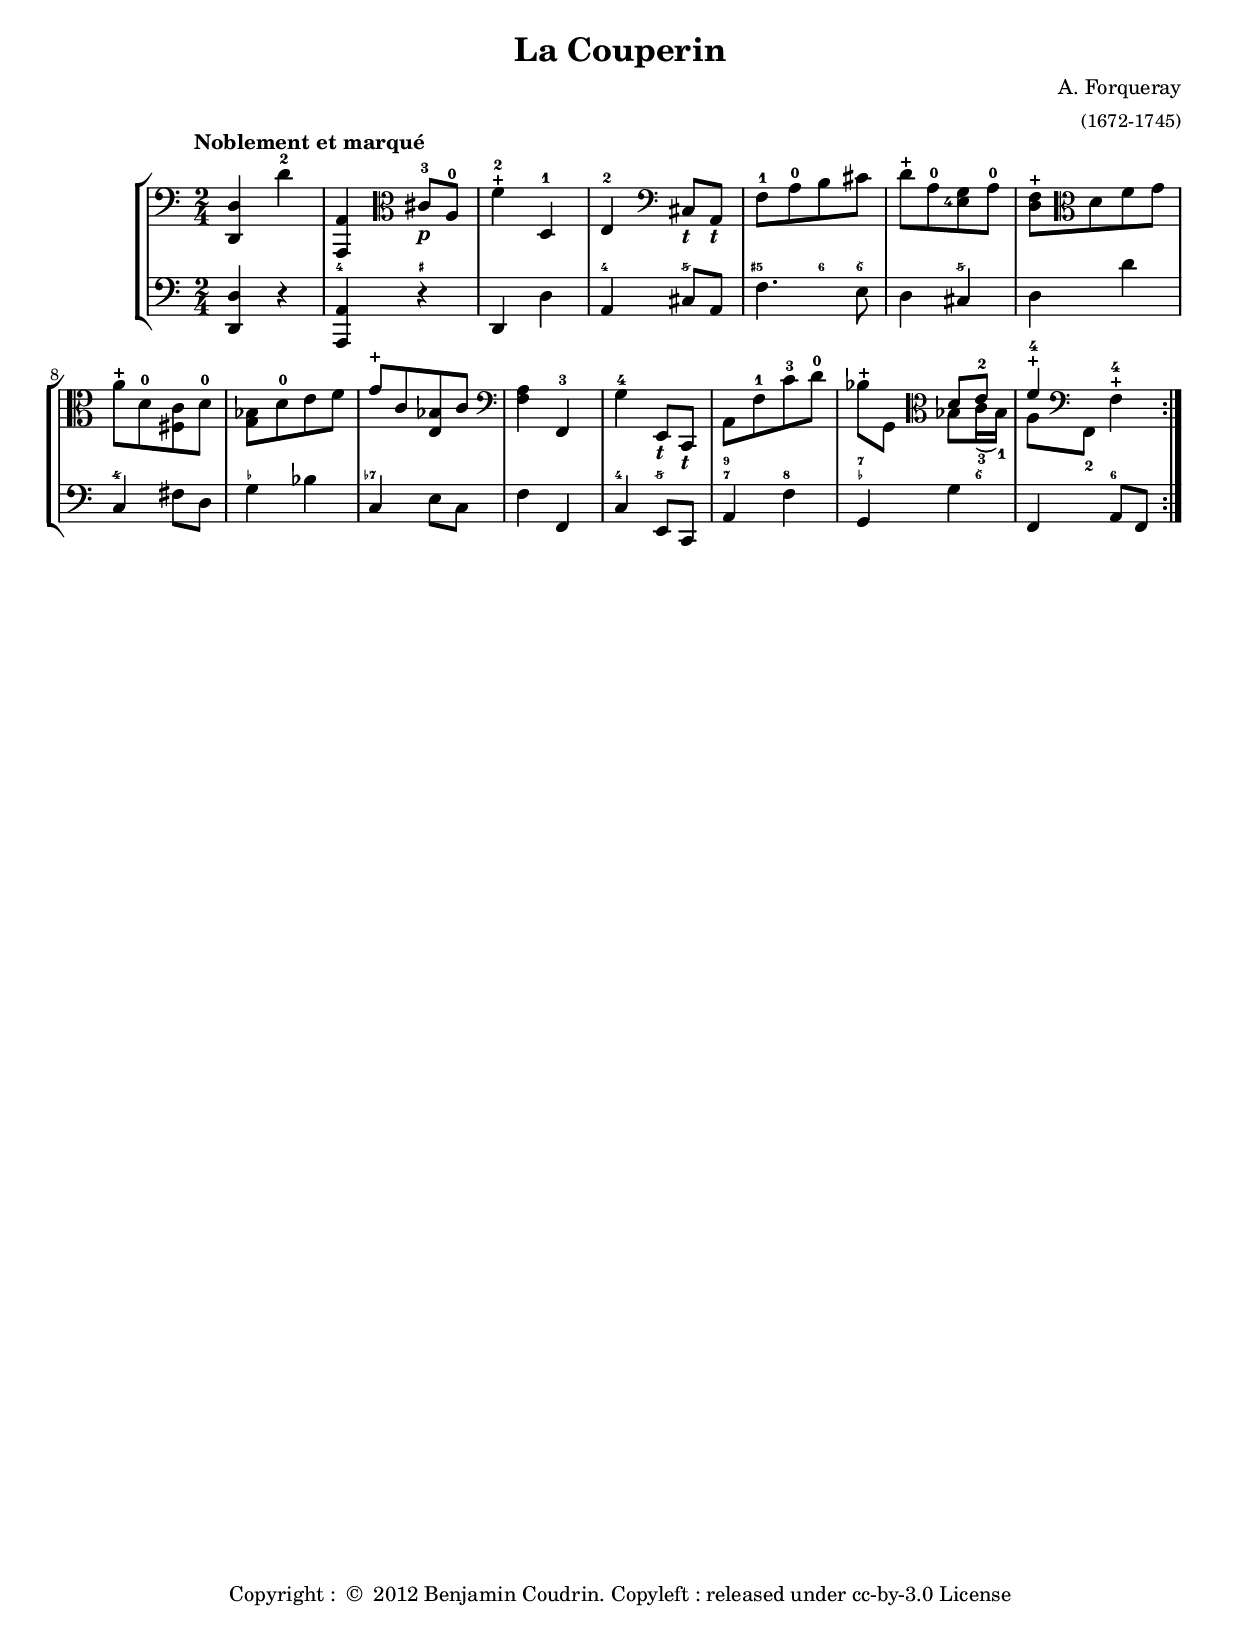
%%  la_couperin.ly
%%  Copyright (c) 2012 Benjamin Coudrin <benjamin.coudrin@gmail.com>
%%                All Rights Reserved
%%
%%  Copyleft :
%%  This program is free software. It comes without any warranty, to
%%  the extent permitted by applicable law. You can redistribute it
%%  and/or modify it under the terms of the Do What The Fuck You Want
%%  To Public License, Version 2, as published by Sam Hocevar. See
%%  http://sam.zoy.org/wtfpl/COPYING for more details.

\version "2.14.2"

#(set-default-paper-size "a4")
#(set-global-staff-size 18)

\paper {
  line-width    = 190\mm
  left-margin   = 10\mm
  top-margin    = 10\mm
  bottom-margin = 20\mm
  ragged-last-bottom = ##t 
  ragged-bottom = ##f
  annotate-spacing = ##f
  #(define page-breaking ly:page-turn-breaking)
}

\book {
  \header {
    title = "La Couperin"
    %subtitle = \markup \center-column { "Sonata n.5 in mi minore "\small \italic "(RV 40)" }
    composer =  \markup \right-column { "A. Forqueray" \small "(1672-1745)" }
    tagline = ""
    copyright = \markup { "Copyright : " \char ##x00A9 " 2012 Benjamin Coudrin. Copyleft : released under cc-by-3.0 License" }
  }

  \score {
    \new StaffGroup <<
      \new Staff <<
        %\set Staff.instrumentName = #"Viola"
        %\set Staff.shortInstrumentName = #""
        \relative c {
          \tempo "Noblement et marqué"
          \key a \minor
          \time 2/4 
          \clef bass
          \repeat volta 2 {
            <d d,>4 d'-2                                                                                 | % 1
            <a, a,> \clef alto cis'8-3_\markup{\bold \italic p}[ a-0]                                    | % 2
            f'4-2\stopped d,-1 e-2 \clef bass cis8_\markup{\bold \italic t}[ a_\markup{\bold \italic t}] | % 3
            f'8-1[ a-0 b cis]                                                                            | % 4
            d8\stopped[ a-0 \set fingeringOrientations = #'(left) <g e-4> a-0]                           | % 5
            <f d>8\stopped[ \clef alto d' f g]                                                           | % 6
            a8\stopped[ d,-0 <c fis,> d-0]                                                               | % 7
            <bes g>8[ d-0 e f]                                                                           | % 8
            g8\stopped[ c, <bes e,> c]                                                                   | % 9
            \clef bass <a f>4 f,-3                                                                       | % 10
            g'4-4 e,8_\markup{\bold \italic t}[ c_\markup{\bold \italic t}]                              | % 11
            a'8[ f'-1 c'-3 d-0]                                                                          | % 12
            bes8\stopped [ g,] \clef alto 
            << {\voiceOne d''8[ e-2]} \new Voice {\voiceTwo bes8[ c16-3( bes-1)]} >> \oneVoice           | % 13
            << {\voiceOne f'4-4\stopped}
            \new Voice {\voiceTwo a,8[ \clef bass f,-2]} >> \oneVoice f'4-4\stopped                      | % 14
          }
        }
      >>
      
      \new FiguredBass \figuremode {
          \set figuredBassAlterationDirection = #LEFT
          \set figuredBassPlusDirection = #LEFT
          \override VerticalAxisGroup #'minimum-Y-extent = #'()
          \override BassFigureAlignment #'stacking-dir = #UP
          \override FiguredBass.BassFigure #'font-size = #-2
            s2                | % 1
            <4>4 <_+>         | % 2
            s2                | % 3
            <4>4 <5/>         | % 4
            <5+>4 <6>8 <6\\>8 | % 5
            s4 <5/>           | % 6
            s2                | % 7
            <4/>4 s4          | % 8
            <_->4 s4          | % 9
            <7->4 s4          | % 10
            s2                | % 11
            <4>4 <5/>         | % 12
            <7 9> <8>         | % 13
            <_- 7> s8 <6\\>   | % 14
            s4 <6>            | % 15
        }
      
      \new Staff <<
        %\set Staff.instrumentName = #"Basso"
        %\set Staff.shortInstrumentName = #""
        \relative c {
          \clef bass
          \key a \minor 
          \time 2/4
          \repeat volta 2 {
            <d d,>4 r   | % 1
            <a a,>4 r   | % 2
            d, d'       | % 3
            a cis8[ a]  | % 4
            f'4. e8     | % 5
            d4 cis      | % 6
            d d'        | % 7
            c, fis8[ d] | % 8
            g4 bes      | % 9
            c, e8[ c]   | % 10
            f4 f,       | % 11
            c' e,8[ c]  | % 12
            a'4 f'      | % 13
            g, g'       | % 14
            f, a8[ f]   | % 15
          }
        }
      >>
    >>
    
    %\include "settings.ly"
  }
  
}
